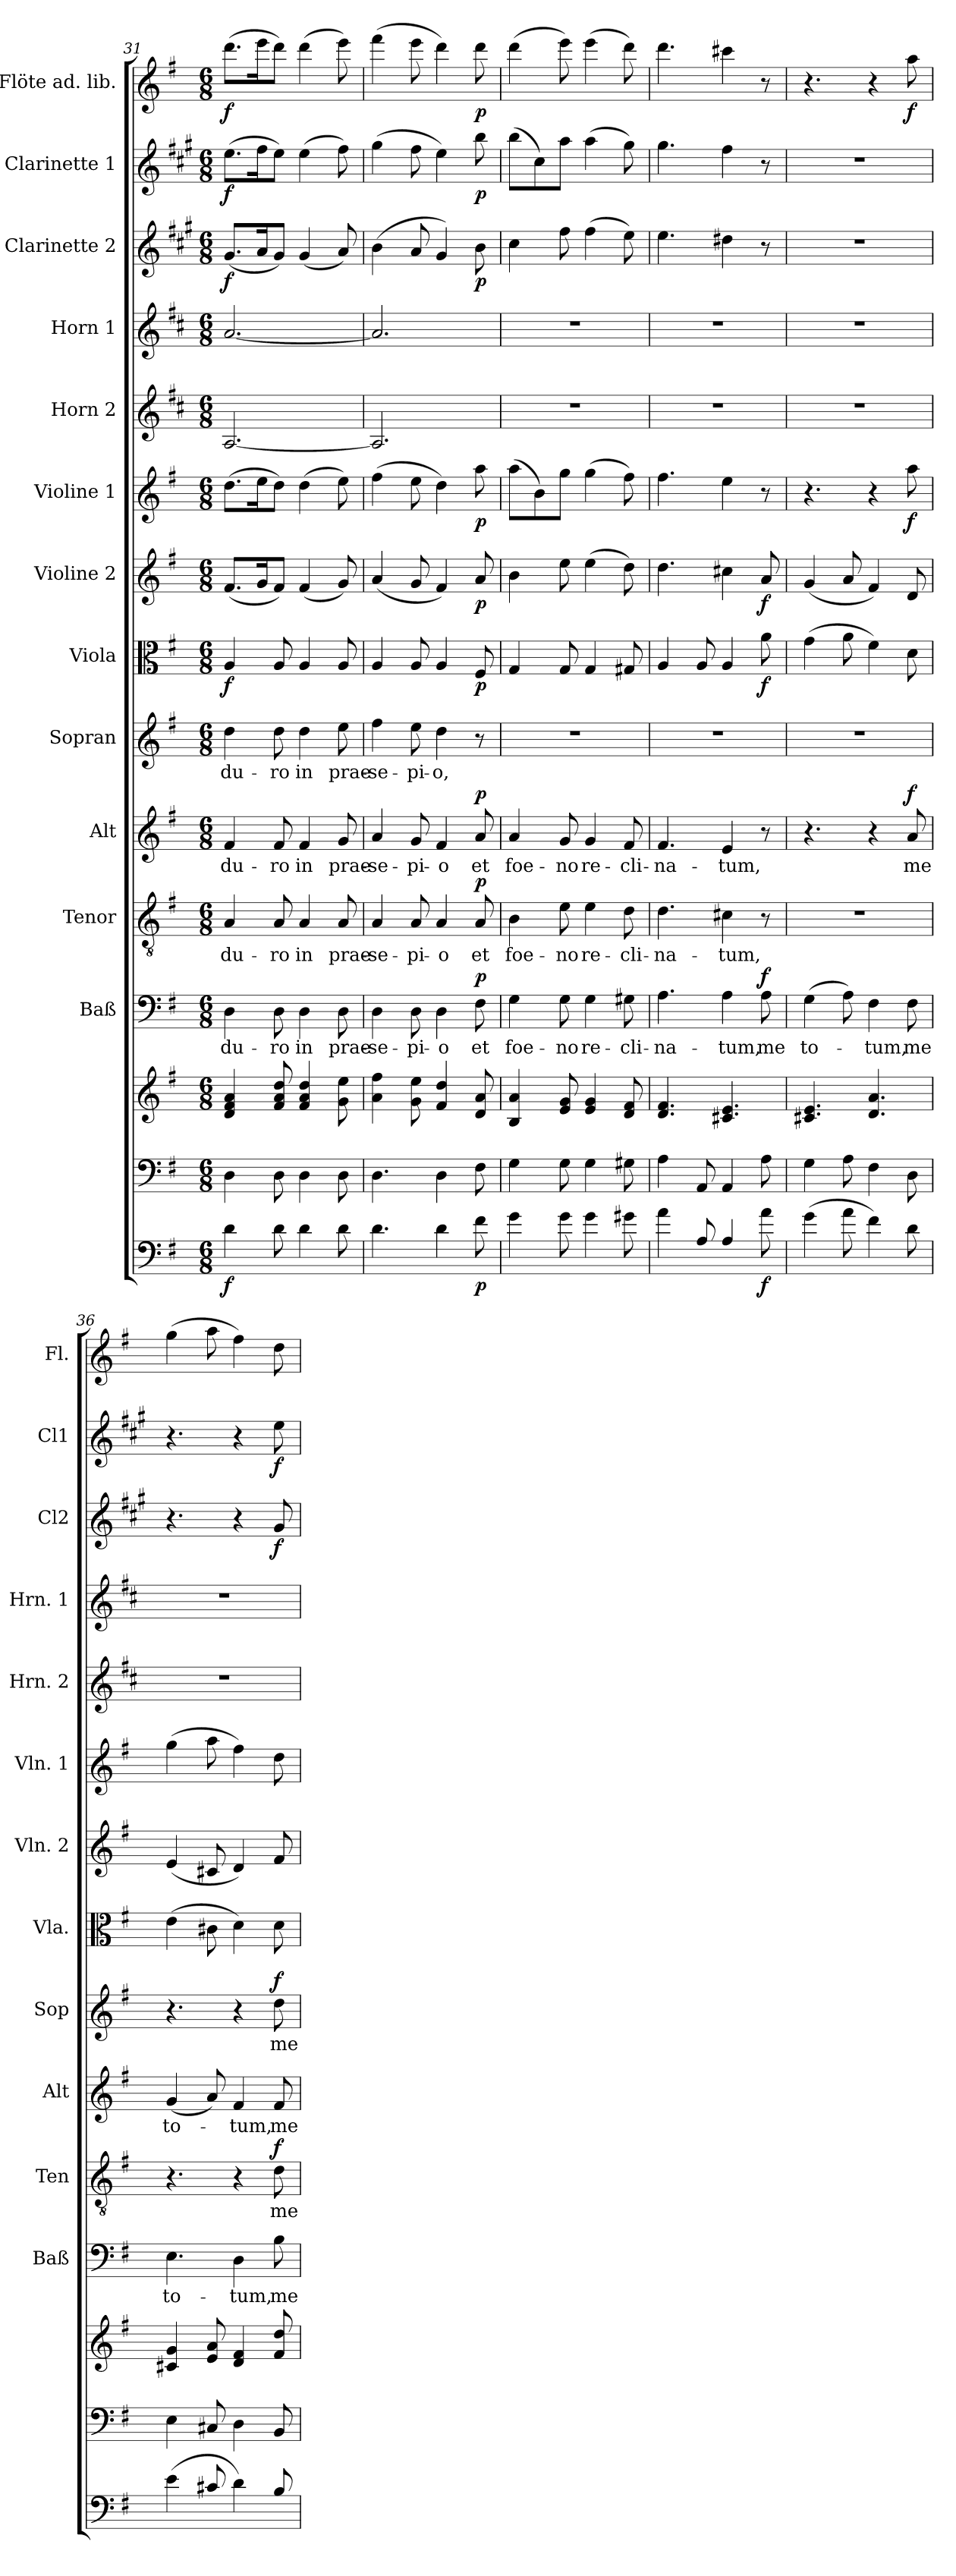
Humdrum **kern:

**kern	**dynam	**kern	**kern	**kern	**text	**dynam	**kern	**text	**dynam	**kern	**text	**dynam	**kern	**text	**dynam	**kern	**dynam	**kern	**dynam	**kern	**dynam	**kern	**kern	**kern	**dynam	**kern	**dynam	**kern	**dynam
*part14	*part14	*part13	*part13	*part12	*part12	*part12	*part11	*part11	*part11	*part10	*part10	*part10	*part9	*part9	*part9	*part8	*part8	*part7	*part7	*part6	*part6	*part5	*part4	*part3	*part3	*part2	*part2	*part1	*part1
*staff15	*staff15	*staff14	*staff13	*staff12	*staff12	*staff12	*staff11	*staff11	*staff11	*staff10	*staff10	*staff10	*staff9	*staff9	*staff9	*staff8	*staff8	*staff7	*staff7	*staff6	*staff6	*staff5	*staff4	*staff3	*staff3	*staff2	*staff2	*staff1	*staff1
*	*	*	*	*I"Baß	*	*	*I"Tenor	*	*	*I"Alt	*	*	*I"Sopran	*	*	*I"Viola	*	*I"Violine 2	*	*I"Violine 1	*	*I"Horn 2	*I"Horn 1	*I"Clarinette 2	*	*I"Clarinette 1	*	*I"Flöte ad. lib.	*
*	*	*	*	*I'Baß	*	*	*I'Ten	*	*	*I'Alt	*	*	*I'Sop	*	*	*I'Vla.	*	*I'Vln. 2	*	*I'Vln. 1	*	*I'Hrn. 2	*I'Hrn. 1	*I'Cl2	*	*I'Cl1	*	*I'Fl.	*
*clefF4	*	*clefF4	*clefG2	*clefF4	*	*	*clefGv2	*	*	*clefG2	*	*	*clefG2	*	*	*clefC3	*	*clefG2	*	*clefG2	*	*clefG2	*clefG2	*clefG2	*	*clefG2	*	*clefG2	*
*ITrd7c12	*	*	*	*	*	*	*	*	*	*	*	*	*	*	*	*	*	*	*	*	*	*ITrd4c7	*ITrd4c7	*ITrd1c2	*	*ITrd1c2	*	*	*
*k[f#]	*	*k[f#]	*k[f#]	*k[f#]	*	*	*k[f#]	*	*	*k[f#]	*	*	*k[f#]	*	*	*k[f#]	*	*k[f#]	*	*k[f#]	*	*k[f#]	*k[f#]	*k[f#]	*	*k[f#]	*	*k[f#]	*
*G:	*	*G:	*G:	*G:	*	*	*G:	*	*	*G:	*	*	*G:	*	*	*G:	*	*G:	*	*G:	*	*G:	*G:	*G:	*	*G:	*	*G:	*
*M6/8	*	*M6/8	*M6/8	*M6/8	*	*	*M6/8	*	*	*M6/8	*	*	*M6/8	*	*	*M6/8	*	*M6/8	*	*M6/8	*	*M6/8	*M6/8	*M6/8	*	*M6/8	*	*M6/8	*
=31	=31	=31	=31	=31	=31	=31	=31	=31	=31	=31	=31	=31	=31	=31	=31	=31	=31	=31	=31	=31	=31	=31	=31	=31	=31	=31	=31	=31	=31
!	!LO:DY:b	!	!	!	!LO:LY:b	!	!	!LO:LY:b	!	!	!LO:LY:b	!	!	!LO:LY:b	!	!	!LO:DY:b	!	!	!	!	!	!	!	!LO:DY:b	!	!LO:DY:b	!	!LO:DY:b
4D\	f	4D\	4d/ 4f#/ 4a/	4D\	du-	.	4A/	du-	.	4f#/	du-	.	4dd\	du-	.	4A/	f	(<8.f#/L	.	(>8.dd\L	.	[2.D/	[2.d/	(<8.f#/L	f	(>8.dd\L	f	(>8.ddd\L	f
.	.	.	.	.	.	.	.	.	.	.	.	.	.	.	.	.	.	16g/k	.	16ee\k	.	.	.	16g/k	.	16ee\k	.	16eee\k	.
!	!	!	!	!	!LO:LY:b	!	!	!LO:LY:b	!	!	!LO:LY:b	!	!	!LO:LY:b	!	!	!	!	!	!	!	!	!	!	!	!	!	!	!
8D\	.	8D\	8f#/ 8a/ 8dd/	8D\	-ro	.	8A/	-ro	.	8f#/	-ro	.	8dd\	-ro	.	8A/	.	8f#/J)	.	8dd\J)	.	.	.	8f#/J)	.	8dd\J)	.	8ddd\J)	.
!	!	!	!	!	!LO:LY:b	!	!	!LO:LY:b	!	!	!LO:LY:b	!	!	!LO:LY:b	!	!	!	!	!	!	!	!	!	!	!	!	!	!	!
4D\	.	4D\	4f#/ 4a/ 4dd/	4D\	in	.	4A/	in	.	4f#/	in	.	4dd\	in	.	4A/	.	(<4f#/	.	(>4dd\	.	.	.	(<4f#/	.	(>4dd\	.	(>4ddd\	.
!	!	!	!	!	!LO:LY:b	!	!	!LO:LY:b	!	!	!LO:LY:b	!	!	!LO:LY:b	!	!	!	!	!	!	!	!	!	!	!	!	!	!	!
8D\	.	8D\	8g\ 8ee\	8D\	prae-	.	8A/	prae-	.	8g/	prae-	.	8ee\	prae-	.	8A/	.	8g/)	.	8ee\)	.	.	.	8g/)	.	8ee\)	.	8eee\)	.
=32	=32	=32	=32	=32	=32	=32	=32	=32	=32	=32	=32	=32	=32	=32	=32	=32	=32	=32	=32	=32	=32	=32	=32	=32	=32	=32	=32	=32	=32
!	!	!	!	!	!LO:LY:b	!	!	!LO:LY:b	!	!	!LO:LY:b	!	!	!LO:LY:b	!	!	!	!	!	!	!	!	!	!	!	!	!	!	!
4.D\	.	4.D\	4a\ 4ff#\	4D\	-se-	.	4A/	-se-	.	4a/	-se-	.	4ff#\	-se-	.	4A/	.	(<4a/	.	(>4ff#\	.	2.D/]	2.d/]	(<4a\	.	(>4ff#\	.	(>4fff#\	.
!	!	!	!	!	!LO:LY:b	!	!	!LO:LY:b	!	!	!LO:LY:b	!	!	!LO:LY:b	!	!	!	!	!	!	!	!	!	!	!	!	!	!	!
.	.	.	8g\ 8ee\	8D\	-pi-	.	8A/	-pi-	.	8g/	-pi-	.	8ee\	-pi-	.	8A/	.	8g/	.	8ee\	.	.	.	8g/	.	8ee\	.	8eee\	.
!	!	!	!	!	!LO:LY:b	!	!	!LO:LY:b	!	!	!LO:LY:b	!	!	!LO:LY:b	!	!	!	!	!	!	!	!	!	!	!	!	!	!	!
4D\	.	4D\	4f#/ 4dd/	4D\	-o	.	4A/	-o	.	4f#/	-o	.	4dd\	-o,	.	4A/	.	4f#/)	.	4dd\)	.	.	.	4f#/)	.	4dd\)	.	4ddd\)	.
!	!LO:DY:b	!	!	!	!LO:LY:b	!LO:DY:a	!	!LO:LY:b	!LO:DY:a	!	!LO:LY:b	!LO:DY:a	!	!	!	!	!LO:DY:b	!	!LO:DY:b	!	!LO:DY:b	!	!	!	!LO:DY:b	!	!LO:DY:b	!	!LO:DY:b
8F#\	p	8F#\	8d/ 8a/	8F#\	et	p	8A/	et	p	8a/	et	p	8r	.	.	8F#/	p	8a/	p	8aa\	p	.	.	8a\	p	8aa\	p	8ddd\	p
=33	=33	=33	=33	=33	=33	=33	=33	=33	=33	=33	=33	=33	=33	=33	=33	=33	=33	=33	=33	=33	=33	=33	=33	=33	=33	=33	=33	=33	=33
!	!	!	!	!	!LO:LY:b	!	!	!LO:LY:b	!	!	!LO:LY:b	!	!	!	!	!	!	!	!	!	!	!	!	!	!	!	!	!	!
4G\	.	4G\	4B/ 4a/	4G\	foe-	.	4B\	foe-	.	4a/	foe-	.	2.r	.	.	4G/	.	4b\	.	(>8aa\L	.	2.r	2.r	4b\	.	(>8aa\L	.	(>4ddd\	.
.	.	.	.	.	.	.	.	.	.	.	.	.	.	.	.	.	.	.	.	8b\)	.	.	.	.	.	8b\)	.	.	.
!	!	!	!	!	!LO:LY:b	!	!	!LO:LY:b	!	!	!LO:LY:b	!	!	!	!	!	!	!	!	!	!	!	!	!	!	!	!	!	!
8G\	.	8G\	8e/ 8g/	8G\	-no	.	8e\	-no	.	8g/	-no	.	.	.	.	8G/	.	8ee\	.	8gg\J	.	.	.	8ee\	.	8gg\J	.	8eee\)	.
!	!	!	!	!	!LO:LY:b	!	!	!LO:LY:b	!	!	!LO:LY:b	!	!	!	!	!	!	!	!	!	!	!	!	!	!	!	!	!	!
4G\	.	4G\	4e/ 4g/	4G\	re-	.	4e\	re-	.	4g/	re-	.	.	.	.	4G/	.	(>4ee\	.	(>4gg\	.	.	.	(>4ee\	.	(>4gg\	.	(>4eee\	.
!	!	!	!	!	!LO:LY:b	!	!	!LO:LY:b	!	!	!LO:LY:b	!	!	!	!	!	!	!	!	!	!	!	!	!	!	!	!	!	!
8G#X\	.	8G#X\	8d/ 8f#/	8G#X\	-cli-	.	8d\	-cli-	.	8f#/	-cli-	.	.	.	.	8G#X/	.	8dd\)	.	8ff#\)	.	.	.	8dd\)	.	8ff#\)	.	8ddd\)	.
!!LO:PB:g=z
=34	=34	=34	=34	=34	=34	=34	=34	=34	=34	=34	=34	=34	=34	=34	=34	=34	=34	=34	=34	=34	=34	=34	=34	=34	=34	=34	=34	=34	=34
!	!	!	!	!	!LO:LY:b	!	!	!LO:LY:b	!	!	!LO:LY:b	!	!	!	!	!	!	!	!	!	!	!	!	!	!	!	!	!	!
4A\	.	4A\	4.d/ 4.f#/	4.A\	-na-	.	4.d\	-na-	.	4.f#/	-na-	.	2.r	.	.	4A/	.	4.dd\	.	4.ff#\	.	2.r	2.r	4.dd\	.	4.ff#\	.	4.ddd\	.
8AA/	.	8AA/	.	.	.	.	.	.	.	.	.	.	.	.	.	8A/	.	.	.	.	.	.	.	.	.	.	.	.	.
!	!	!	!	!	!LO:LY:b	!	!	!LO:LY:b	!	!	!LO:LY:b	!	!	!	!	!	!	!	!	!	!	!	!	!	!	!	!	!	!
4AA/	.	4AA/	4.c#X/ 4.e/	4A\	-tum,	.	4c#X\	-tum,	.	4e/	-tum,	.	.	.	.	4A/	.	4cc#X\	.	4ee\	.	.	.	4cc#X\	.	4ee\	.	4ccc#X\	.
!	!LO:DY:b	!	!	!	!LO:LY:b	!LO:DY:a	!	!	!	!	!	!	!	!	!	!	!LO:DY:b	!	!LO:DY:b	!	!	!	!	!	!	!	!	!	!
8A\	f	8A\	.	8A\	me	f	8r	.	.	8r	.	.	.	.	.	8a\	f	8a/	f	8r	.	.	.	8r	.	8r	.	8r	.
=35	=35	=35	=35	=35	=35	=35	=35	=35	=35	=35	=35	=35	=35	=35	=35	=35	=35	=35	=35	=35	=35	=35	=35	=35	=35	=35	=35	=35	=35
!	!	!	!	!	!LO:LY:b	!	!	!	!	!	!	!	!	!	!	!	!	!	!	!	!	!	!	!	!	!	!	!	!
(>4G\	.	4G\	4.c#X/ 4.e/	(>4G\	to-	.	2.r	.	.	4.r	.	.	2.r	.	.	(>4g\	.	(<4g/	.	4.r	.	2.r	2.r	2.r	.	2.r	.	4.r	.
8A\	.	8A\	.	8A\)	.	.	.	.	.	.	.	.	.	.	.	8a\	.	8a/	.	.	.	.	.	.	.	.	.	.	.
!	!	!	!	!	!LO:LY:b	!	!	!	!	!	!	!	!	!	!	!	!	!	!	!	!	!	!	!	!	!	!	!	!
4F#\)	.	4F#\	4.d/ 4.a/	4F#\	-tum,	.	.	.	.	4r	.	.	.	.	.	4f#\)	.	4f#/)	.	4r	.	.	.	.	.	.	.	4r	.
!	!	!	!	!	!LO:LY:b	!	!	!	!	!	!LO:LY:b	!LO:DY:a	!	!	!	!	!	!	!	!	!LO:DY:b	!	!	!	!	!	!	!	!LO:DY:b
8D\	.	8D\	.	8F#\	me	.	.	.	.	8a/	me	f	.	.	.	8d\	.	8d/	.	8aa\	f	.	.	.	.	.	.	8aa\	f
=36	=36	=36	=36	=36	=36	=36	=36	=36	=36	=36	=36	=36	=36	=36	=36	=36	=36	=36	=36	=36	=36	=36	=36	=36	=36	=36	=36	=36	=36
!	!	!	!	!	!LO:LY:b	!	!	!	!	!	!LO:LY:b	!	!	!	!	!	!	!	!	!	!	!	!	!	!	!	!	!	!
(>4E\	.	4E\	4c#X/ 4g/	4.E\	to-	.	4.r	.	.	(<4g/	to-	.	4.r	.	.	(>4e\	.	(<4e/	.	(>4gg\	.	2.r	2.r	4.r	.	4.r	.	(>4gg\	.
8C#X/	.	8C#X/	8e/ 8a/	.	.	.	.	.	.	8a/)	.	.	.	.	.	8c#X\	.	8c#X/	.	8aa\	.	.	.	.	.	.	.	8aa\	.
!	!	!	!	!	!LO:LY:b	!	!	!	!	!	!LO:LY:b	!	!	!	!	!	!	!	!	!	!	!	!	!	!	!	!	!	!
4D\)	.	4D\	4d/ 4f#/	4D\	-tum,	.	4r	.	.	4f#/	-tum,	.	4r	.	.	4d\)	.	4d/)	.	4ff#\)	.	.	.	4r	.	4r	.	4ff#\)	.
!	!	!	!	!	!LO:LY:b	!	!	!LO:LY:b	!LO:DY:a	!	!LO:LY:b	!	!	!LO:LY:b	!LO:DY:a	!	!	!	!	!	!	!	!	!	!LO:DY:b	!	!LO:DY:b	!	!
8BB/	.	8BB/	8f#/ 8dd/	8B\	me	.	8d\	me	f	8f#/	me	.	8dd\	me	f	8d\	.	8f#/	.	8dd\	.	.	.	8f#/	f	8dd\	f	8dd\	.
=	=	=	=	=	=	=	=	=	=	=	=	=	=	=	=	=	=	=	=	=	=	=	=	=	=	=	=	=	=
*-	*-	*-	*-	*-	*-	*-	*-	*-	*-	*-	*-	*-	*-	*-	*-	*-	*-	*-	*-	*-	*-	*-	*-	*-	*-	*-	*-	*-	*-
